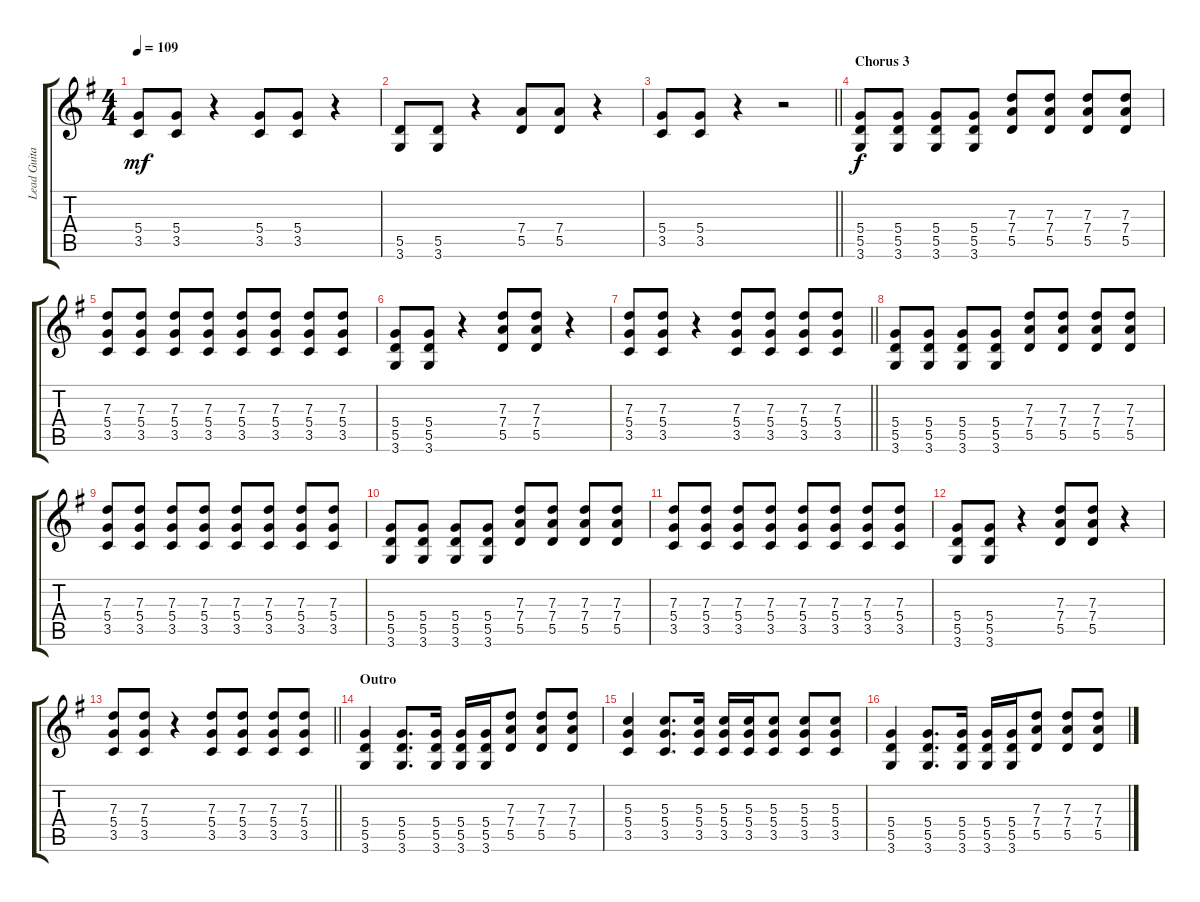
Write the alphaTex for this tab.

\track ("Lead Guitar" "Lead Guita") {instrument overdrivenguitar}
\staff {score tabs}
\tuning (E4 B3 G3 D3 A2 E2) {hide}
\ts (4 4)
\tempo 109
\clef g2
\ks g
(5.4 3.5).8{dy mf} (5.4 3.5).8 r.4 (5.4 3.5).8 (5.4 3.5).8 r.4 |
(5.5 3.6).8 (5.5 3.6).8 r.4 (7.4 5.5).8 (7.4 5.5).8 r.4 |
\barLineRight lightlight
(5.4 3.5).8 (5.4 3.5).8 r.4 r.2 |
\section ("" "Chorus 3")
(5.4 5.5 3.6).8{dy f instrument distortionguitar} (5.4 5.5 3.6).8 (5.4 5.5 3.6).8 (5.4 5.5 3.6).8 (7.3 7.4 5.5).8 (7.3 7.4 5.5).8 (7.3 7.4 5.5).8 (7.3 7.4 5.5).8 |
(7.3 5.4 3.5).8 (7.3 5.4 3.5).8 (7.3 5.4 3.5).8 (7.3 5.4 3.5).8 (7.3 5.4 3.5).8 (7.3 5.4 3.5).8 (7.3 5.4 3.5).8 (7.3 5.4 3.5).8 |
(5.4 5.5 3.6).8 (5.4 5.5 3.6).8 r.4 (7.3 7.4 5.5).8 (7.3 7.4 5.5).8 r.4 |
\barLineRight lightlight
(7.3 5.4 3.5).8 (7.3 5.4 3.5).8 r.4 (7.3 5.4 3.5).8 (7.3 5.4 3.5).8 (7.3 5.4 3.5).8 (7.3 5.4 3.5).8 |
(5.4 5.5 3.6).8 (5.4 5.5 3.6).8 (5.4 5.5 3.6).8 (5.4 5.5 3.6).8 (7.3 7.4 5.5).8 (7.3 7.4 5.5).8 (7.3 7.4 5.5).8 (7.3 7.4 5.5).8 |
(7.3 5.4 3.5).8 (7.3 5.4 3.5).8 (7.3 5.4 3.5).8 (7.3 5.4 3.5).8 (7.3 5.4 3.5).8 (7.3 5.4 3.5).8 (7.3 5.4 3.5).8 (7.3 5.4 3.5).8 |
(5.4 5.5 3.6).8 (5.4 5.5 3.6).8 (5.4 5.5 3.6).8 (5.4 5.5 3.6).8 (7.3 7.4 5.5).8 (7.3 7.4 5.5).8 (7.3 7.4 5.5).8 (7.3 7.4 5.5).8 |
(7.3 5.4 3.5).8 (7.3 5.4 3.5).8 (7.3 5.4 3.5).8 (7.3 5.4 3.5).8 (7.3 5.4 3.5).8 (7.3 5.4 3.5).8 (7.3 5.4 3.5).8 (7.3 5.4 3.5).8 |
(5.4 5.5 3.6).8 (5.4 5.5 3.6).8 r.4 (7.3 7.4 5.5).8 (7.3 7.4 5.5).8 r.4 |
\barLineRight lightlight
(7.3 5.4 3.5).8 (7.3 5.4 3.5).8 r.4 (7.3 5.4 3.5).8 (7.3 5.4 3.5).8 (7.3 5.4 3.5).8 (7.3 5.4 3.5).8 |
\section ("" "Outro")
(5.4 5.5 3.6).4 (5.4 5.5 3.6).8{d} (5.4 5.5 3.6).16 (5.4 5.5 3.6).16 (5.4 5.5 3.6).16 (7.3 7.4 5.5).8 (7.3 7.4 5.5).8 (7.3 7.4 5.5).8 |
(5.3 5.4 3.5).4 (5.3 5.4 3.5).8{d} (5.3 5.4 3.5).16 (5.3 5.4 3.5).16 (5.3 5.4 3.5).16 (5.3 5.4 3.5).8 (5.3 5.4 3.5).8 (5.3 5.4 3.5).8 |
(5.4 5.5 3.6).4 (5.4 5.5 3.6).8{d} (5.4 5.5 3.6).16 (5.4 5.5 3.6).16 (5.4 5.5 3.6).16 (7.3 7.4 5.5).8 (7.3 7.4 5.5).8 (7.3 7.4 5.5).8
